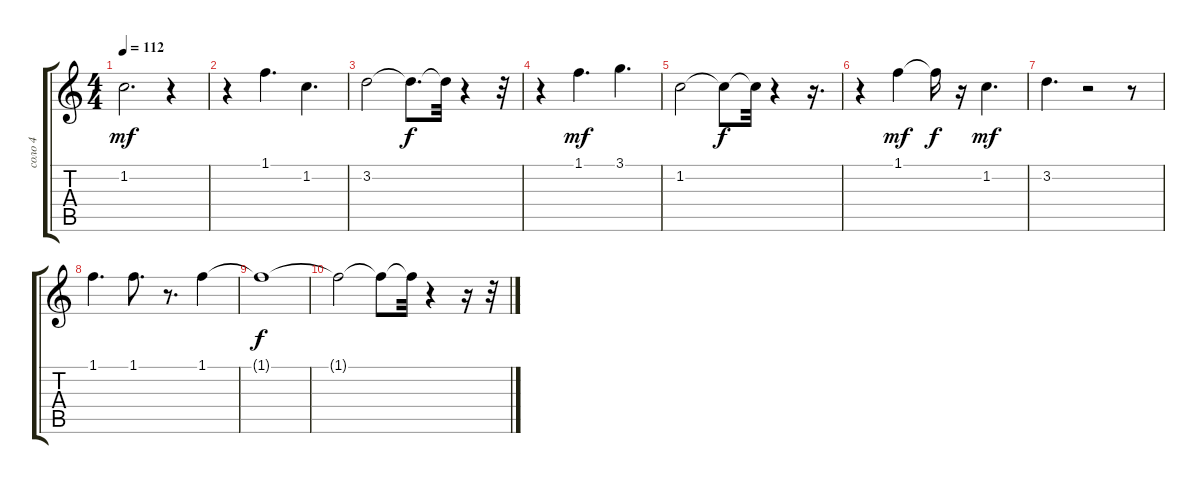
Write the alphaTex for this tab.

\track ("соло 4" "соло 4") {instrument slapbass1}
\staff {score tabs}
\tuning (E4 B3 G3 D3 A2 E2) {hide}
\ts (4 4)
\tempo 112
\clef g2
\ks c
1.2.2{d dy mf} r.4 |
r.4 1.1.4{d} 1.2.4{d} |
3.2.2 3.2{t}.8{d dy f} 3.2{t}.32 r.4 r.32 |
r.4 1.1.4{d dy mf} 3.1.4{d} |
1.2.2 1.2{t}.8{dy f} 1.2{t}.32 r.4 r.16{d} |
r.4 1.1.4{dy mf} 1.1{t}.16{dy f} r.16 1.2.4{d dy mf} |
3.2.4{d} r.2 r.8 |
1.1.4{d} 1.1.8{d} r.8{d} 1.1.4{instrument brightacousticpiano} |
1.1{t}.1{dy f} |
1.1{t}.2 1.1{t}.8 1.1{t}.32 r.4 r.16 r.32
